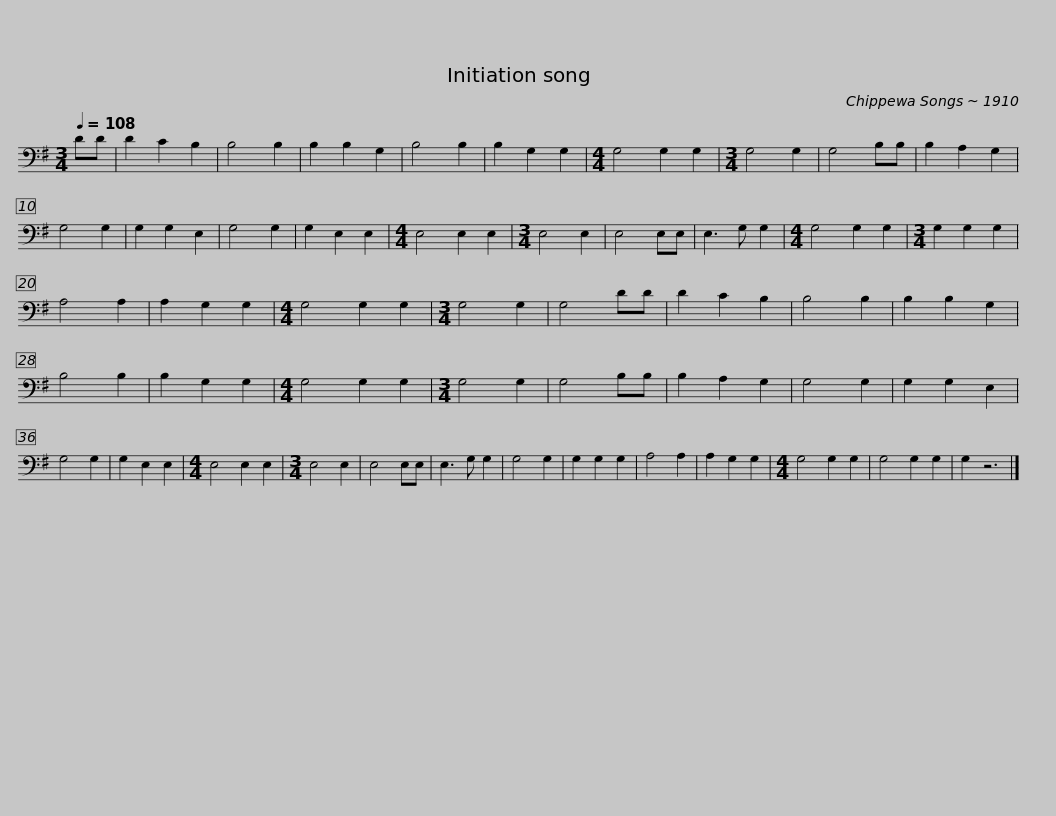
X:1
L:1/8
Q:1/4=108
M:3/4
I:linebreak $
K:G
V:1 bass
V:1
 DD | D2 C2 B,2 | B,4 B,2 | B,2 B,2 G,2 | B,4 B,2 | %5
 B,2 G,2 G,2 |[M:4/4] G,4 G,2 G,2 |[M:3/4] G,4 G,2 | G,4 B,B, | B,2 A,2 G,2 | %10
 G,4 G,2 | G,2 G,2 E,2 | G,4 G,2 |$ G,2 E,2 E,2 |[M:4/4] E,4 E,2 E,2 | %15
[M:3/4] E,4 E,2 | E,4 E,E, | E,3 G, G,2 |[M:4/4] G,4 G,2 G,2 |[M:3/4] G,2 G,2 G,2 | %20
 A,4 A,2 | A,2 G,2 G,2 |[M:4/4] G,4 G,2 G,2 |[M:3/4] G,4 G,2 | G,4 DD |$ %25
 D2 C2 B,2 | B,4 B,2 | B,2 B,2 G,2 | B,4 B,2 | B,2 G,2 G,2 | %30
[M:4/4] G,4 G,2 G,2 |[M:3/4] G,4 G,2 | G,4 B,B, | B,2 A,2 G,2 | G,4 G,2 | %35
 G,2 G,2 E,2 | G,4 G,2 | G,2 E,2 E,2 |$[M:4/4] E,4 E,2 E,2 |[M:3/4] E,4 E,2 | %40
 E,4 E,E, | E,3 G, G,2 | G,4 G,2 | G,2 G,2 G,2 | A,4 A,2 | %45
 A,2 G,2 G,2 |[M:4/4] G,4 G,2 G,2 | G,4 G,2 G,2 | G,2 z6 |] %49
